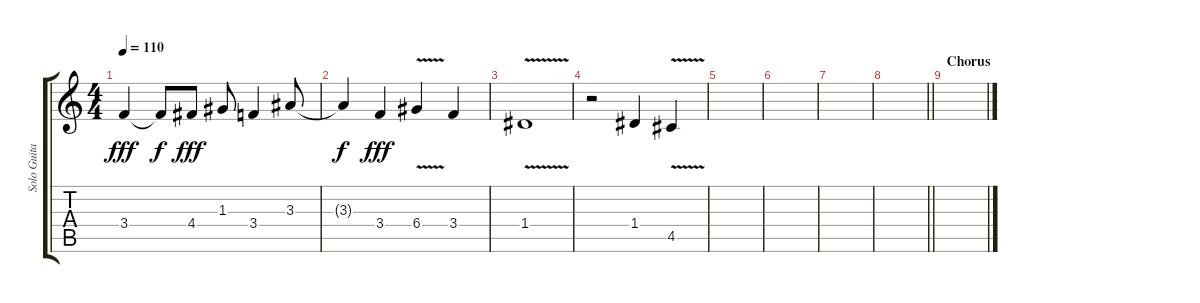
\track ("Solo Guitar 2" "Solo Guita") {instrument distortionguitar}
\staff {score tabs}
\tuning (E4 B3 G3 D3 A2 E2) {hide}
\ts (4 4)
\tempo 110
\clef g2
\ks c
3.4.4{dy fff} 3.4{t}.8{dy f} 4.4.8{dy fff} 1.3.8 3.4.4 3.3.8 |
3.3{t}.4{dy f} 3.4.4{dy fff} 6.4{v}.4 3.4.4 |
1.4{v}.1 |
r.2 1.4.4 4.5{v}.4 |
|
|
|
\barLineRight lightlight
|
\section ("" "Chorus")
